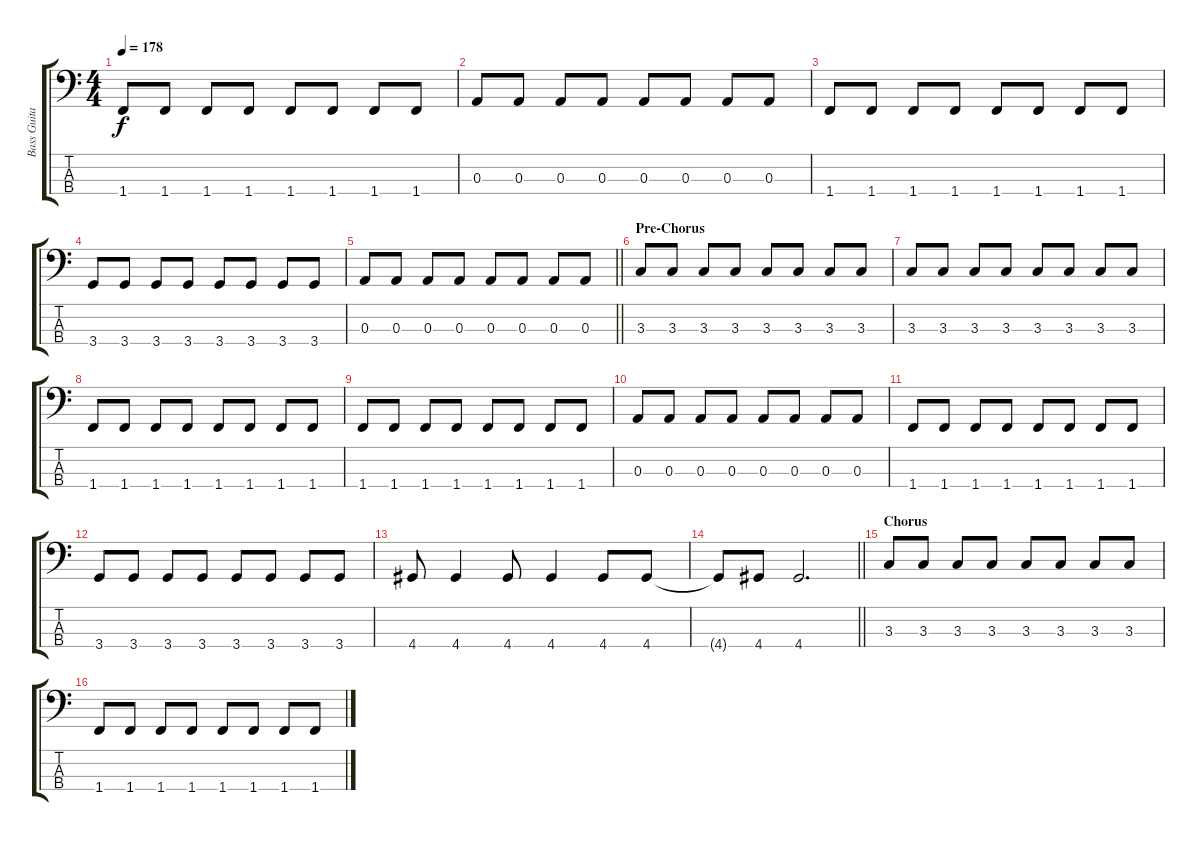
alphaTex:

\track ("Bass Guitar" "Bass Guita") {instrument electricbassfinger}
\staff {score tabs}
\tuning (G2 D2 A1 E1) {hide}
\ts (4 4)
\tempo 178
\clef f4
\ks c
1.4.8{dy f} 1.4.8 1.4.8 1.4.8 1.4.8 1.4.8 1.4.8 1.4.8 |
0.3.8 0.3.8 0.3.8 0.3.8 0.3.8 0.3.8 0.3.8 0.3.8 |
1.4.8 1.4.8 1.4.8 1.4.8 1.4.8 1.4.8 1.4.8 1.4.8 |
3.4.8 3.4.8 3.4.8 3.4.8 3.4.8 3.4.8 3.4.8 3.4.8 |
\barLineRight lightlight
0.3.8 0.3.8 0.3.8 0.3.8 0.3.8 0.3.8 0.3.8 0.3.8 |
\section ("" "Pre-Chorus")
3.3.8 3.3.8 3.3.8 3.3.8 3.3.8 3.3.8 3.3.8 3.3.8 |
3.3.8 3.3.8 3.3.8 3.3.8 3.3.8 3.3.8 3.3.8 3.3.8 |
1.4.8 1.4.8 1.4.8 1.4.8 1.4.8 1.4.8 1.4.8 1.4.8 |
1.4.8 1.4.8 1.4.8 1.4.8 1.4.8 1.4.8 1.4.8 1.4.8 |
0.3.8 0.3.8 0.3.8 0.3.8 0.3.8 0.3.8 0.3.8 0.3.8 |
1.4.8 1.4.8 1.4.8 1.4.8 1.4.8 1.4.8 1.4.8 1.4.8 |
3.4.8 3.4.8 3.4.8 3.4.8 3.4.8 3.4.8 3.4.8 3.4.8 |
4.4.8 4.4.4 4.4.8 4.4.4 4.4.8 4.4.8 |
\barLineRight lightlight
4.4{t}.8 4.4.8 4.4.2{d} |
\section ("" "Chorus")
3.3.8 3.3.8 3.3.8 3.3.8 3.3.8 3.3.8 3.3.8 3.3.8 |
1.4.8 1.4.8 1.4.8 1.4.8 1.4.8 1.4.8 1.4.8 1.4.8
